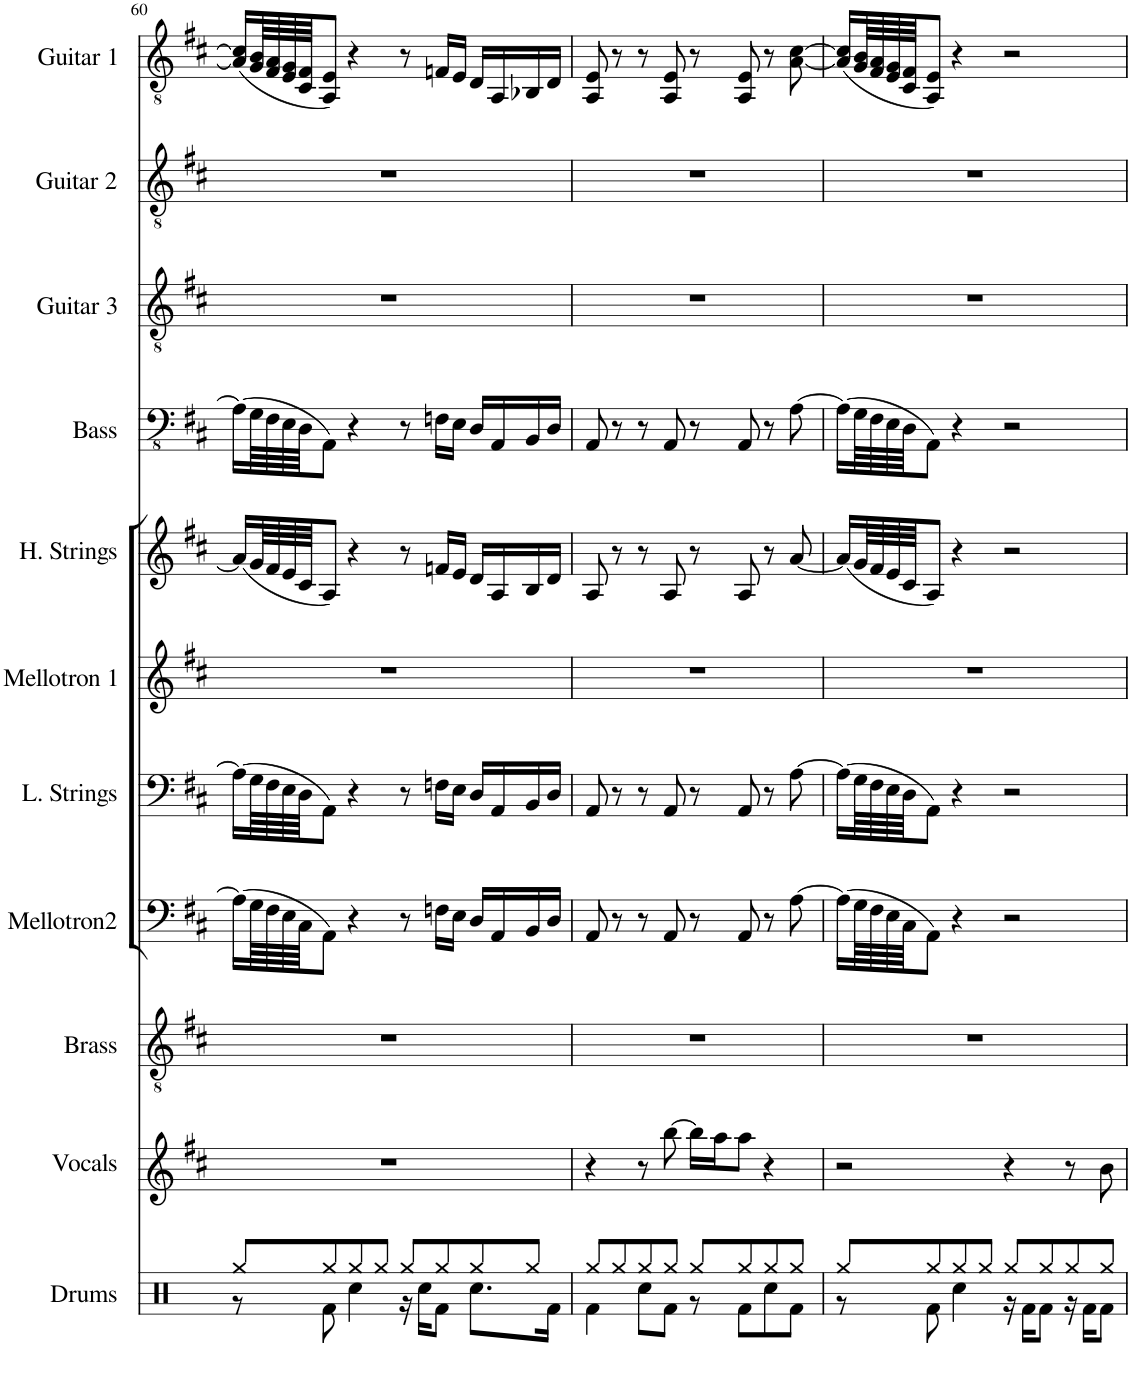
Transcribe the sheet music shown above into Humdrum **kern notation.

**kern	**kern	**kern	**kern	**kern	**kern	**kern	**kern	**kern	**kern	**kern
*part11	*part10	*part9	*part8	*part7	*part6	*part5	*part4	*part3	*part2	*part1
*staff11	*staff10	*staff9	*staff8	*staff7	*staff6	*staff5	*staff4	*staff3	*staff2	*staff1
*I"Drums	*I"Vocals (Clarinet)	*I"Brass	*I"Mellotron 2	*I"Strings low	*I"Mellotron 1	*I"Strings high	*I"Bass Guitar	*I"Electric Guitar 3	*I"Electric Guitar 2	*I"Electric Guitar 1
*I'Drums	*I'Vocals	*I'Brass	*I'Mellotron2	*	*I'Mellotron 1	*	*I'Bass	*I'Guitar 3	*I'Guitar 2	*I'Guitar 1
!!LO:PB:g=z
*clefX	*clefG2	*clefGv2	*clefF4	*clefF4	*clefG2	*clefG2	*clefFv4	*clefGv2	*clefGv2	*clefGv2
*	*Trd1c2	*	*	*	*	*	*	*	*	*
*k[]	*k[f#c#]	*k[f#c#]	*k[f#c#]	*k[f#c#]	*k[f#c#]	*k[f#c#]	*k[f#c#]	*k[f#c#]	*k[f#c#]	*k[f#c#]
*M4/4	*M4/4	*M4/4	*M4/4	*M4/4	*M4/4	*M4/4	*M4/4	*M4/4	*M4/4	*M4/4
=60	=60	=60	=60	=60	=60	=60	=60	=60	=60	=60
*^	*	*	*	*	*	*	*	*	*	*
8Rgg/L	8r	1r	1r	(16A\LL]	(16A\LL]	1r	(16a/LL]	(16AA\LL]	1r	1r	(16A/] 16c#/]LL
.	.	.	.	64G\LL	64G\LL	.	64g/LL	64GG\LL	.	.	64G/ 64B/LL
.	.	.	.	64F#\	64F#\	.	64f#/	64FF#\	.	.	64F#/ 64A/
.	.	.	.	64E\	64E\	.	64e/	64EE\	.	.	64E/ 64G/
.	.	.	.	64C#\JJJ	64D\JJJ	.	64c#/JJJ	64DD\JJJ	.	.	64C#/ 64F#/JJJ
8Rgg/	8Rf\	.	.	8AA\J)	8AA\J)	.	8A/J)	8AAA\J)	.	.	8AA/ 8E/J)
8Rgg/	4Rcc\	.	.	4r	4r	.	4r	4r	.	.	4r
8Rgg/J	.	.	.	.	.	.	.	.	.	.	.
8Rgg/L	16r	.	.	8r	8r	.	8r	8r	.	.	8r
.	16Rcc\KL	.	.	.	.	.	.	.	.	.	.
8Rgg/	8Rf\J	.	.	16Fn\LL	16Fn\LL	.	16fn/LL	16FFn\LL	.	.	16Fn/LL
.	.	.	.	16E\JJ	16E\JJ	.	16e/JJ	16EE\JJ	.	.	16E/JJ
8Rgg/	8.Rcc\L	.	.	16D/LL	16D/LL	.	16d/LL	16DD/LL	.	.	16D/LL
.	.	.	.	16AA/	16AA/	.	16A/	16AAA/	.	.	16AA/
8Rgg/J	.	.	.	16BB/	16BB/	.	16B/	16BBB/	.	.	16BB-X/
.	16Rf\Jk	.	.	16D/JJ	16D/JJ	.	16d/JJ	16DD/JJ	.	.	16D/JJ
=61	=61	=61	=61	=61	=61	=61	=61	=61	=61	=61	=61
8Rgg/L	4Rf\	4r	1r	8AA/	8AA/	1r	8A/	8AAA/	1r	1r	8AA/ 8E/
8Rgg/	.	.	.	8r	8r	.	8r	8r	.	.	8r
8Rgg/	8Rcc\L	8r	.	8r	8r	.	8r	8r	.	.	8r
8Rgg/J	8Rf\J	[8bb\	.	8AA/	8AA/	.	8A/	8AAA/	.	.	8AA/ 8E/
8Rgg/L	8r	16bb\LL]	.	8r	8r	.	8r	8r	.	.	8r
.	.	16aa\J	.	.	.	.	.	.	.	.	.
8Rgg/	8Rf\L	8aa\J	.	8AA/	8AA/	.	8A/	8AAA/	.	.	8AA/ 8E/
8Rgg/	8Rcc\	4r	.	8r	8r	.	8r	8r	.	.	8r
8Rgg/J	8Rf\J	.	.	[8A\	[8A\	.	[8a/	[8AA\	.	.	[8A\ [8c#\
=62	=62	=62	=62	=62	=62	=62	=62	=62	=62	=62	=62
8Rgg/L	8r	2r	1r	(16A\LL]	(16A\LL]	1r	(16a/LL]	(16AA\LL]	1r	1r	(16A/] 16c#/]LL
.	.	.	.	64G\LL	64G\LL	.	64g/LL	64GG\LL	.	.	64G/ 64B/LL
.	.	.	.	64F#\	64F#\	.	64f#/	64FF#\	.	.	64F#/ 64A/
.	.	.	.	64E\	64E\	.	64e/	64EE\	.	.	64E/ 64G/
.	.	.	.	64C#\JJJ	64D\JJJ	.	64c#/JJJ	64DD\JJJ	.	.	64C#/ 64F#/JJJ
8Rgg/	8Rf\	.	.	8AA\J)	8AA\J)	.	8A/J)	8AAA\J)	.	.	8AA/ 8E/J)
8Rgg/	4Rcc\	.	.	4r	4r	.	4r	4r	.	.	4r
8Rgg/J	.	.	.	.	.	.	.	.	.	.	.
8Rgg/L	16r	4r	.	2r	2r	.	2r	2r	.	.	2r
.	16Rf\KL	.	.	.	.	.	.	.	.	.	.
8Rgg/	8Rf\J	.	.	.	.	.	.	.	.	.	.
8Rgg/	16r	8r	.	.	.	.	.	.	.	.	.
.	16Rf\KL	.	.	.	.	.	.	.	.	.	.
8Rgg/J	8Rf\J	8b\	.	.	.	.	.	.	.	.	.
*v	*v	*	*	*	*	*	*	*	*	*	*
=	=	=	=	=	=	=	=	=	=	=
*-	*-	*-	*-	*-	*-	*-	*-	*-	*-	*-
